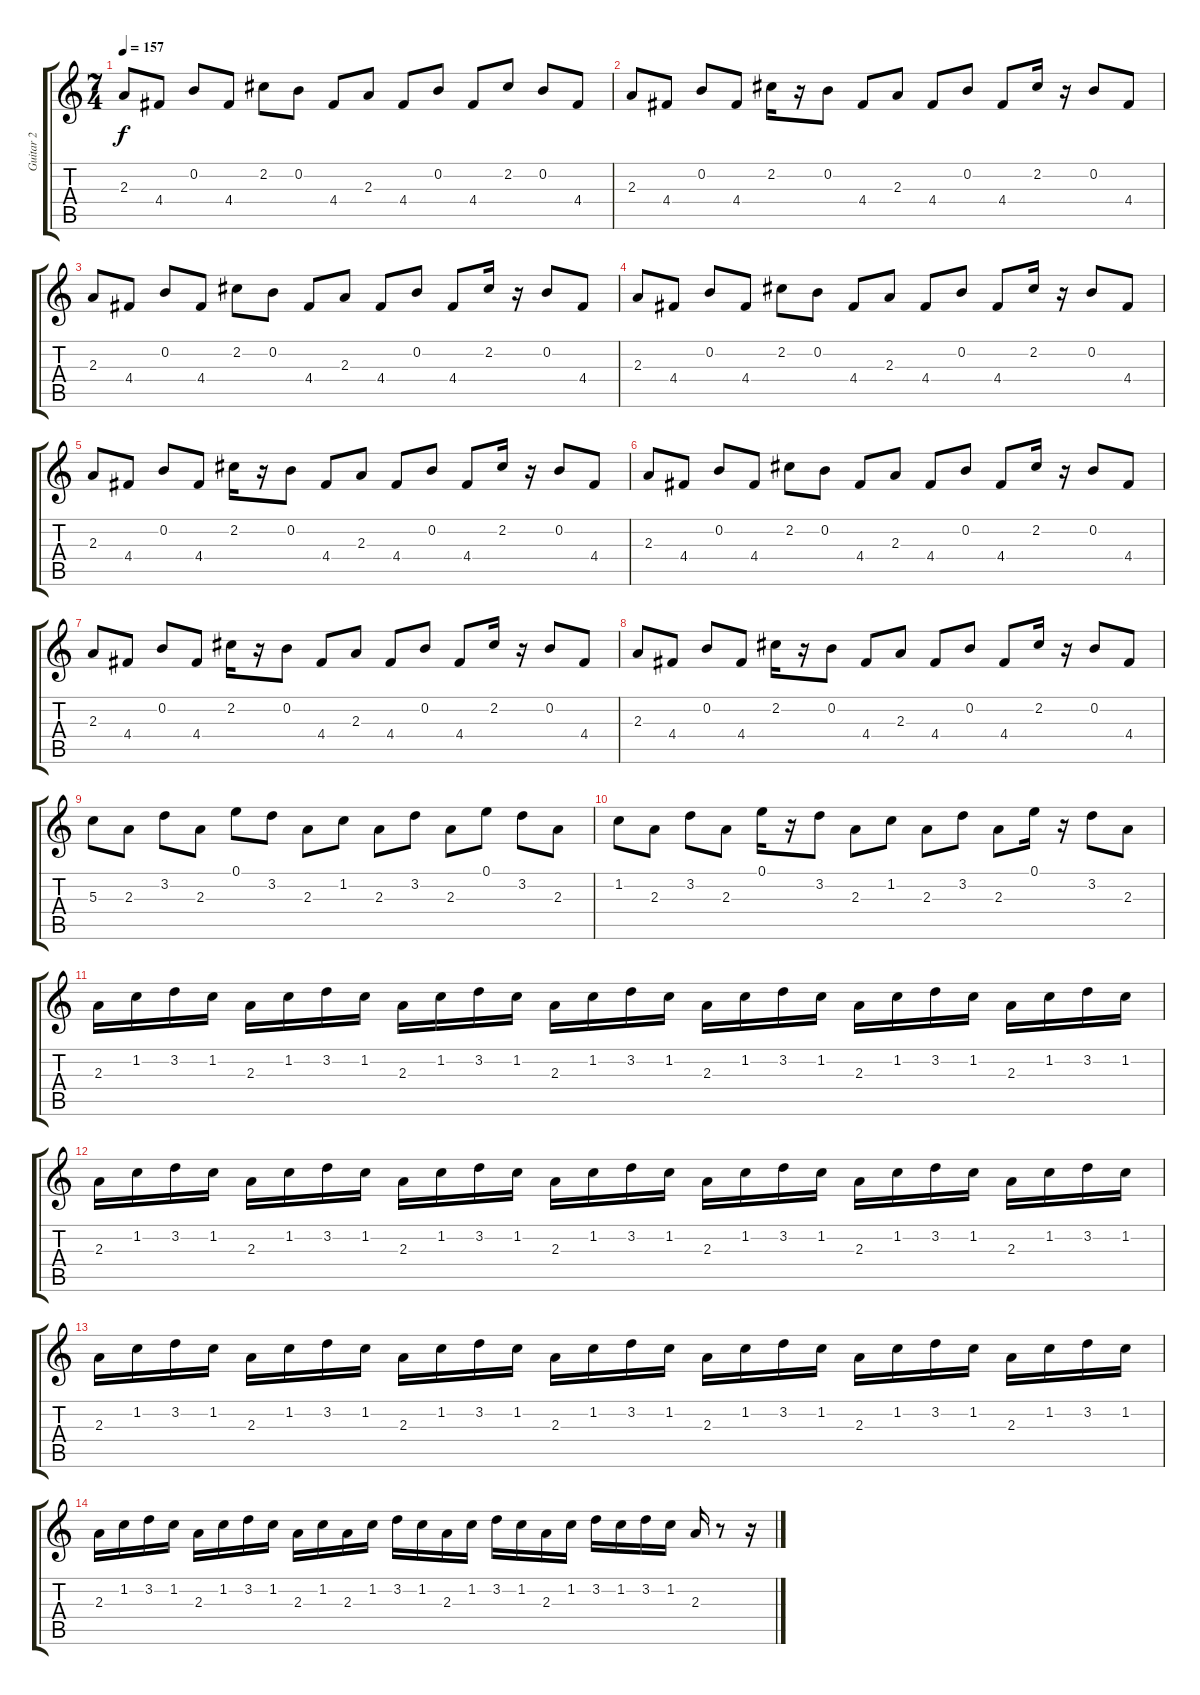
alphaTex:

\track ("Guitar 2" "Guitar 2") {instrument electricguitarjazz}
\staff {score tabs}
\tuning (E4 B3 G3 D3 A2 E2) {hide}
\ts (7 4)
\tempo 157
\clef g2
\ks c
2.3.8{dy f} 4.4.8 0.2.8 4.4.8 2.2.8 0.2.8 4.4.8 2.3.8 4.4.8 0.2.8 4.4.8 2.2.8 0.2.8 4.4.8 |
2.3.8 4.4.8 0.2.8 4.4.8 2.2.16 r.16 0.2.8 4.4.8 2.3.8 4.4.8 0.2.8 4.4.8 2.2.16 r.16 0.2.8 4.4.8 |
2.3.8 4.4.8 0.2.8 4.4.8 2.2.8 0.2.8 4.4.8 2.3.8 4.4.8 0.2.8 4.4.8 2.2.16 r.16 0.2.8 4.4.8 |
2.3.8 4.4.8 0.2.8 4.4.8 2.2.8 0.2.8 4.4.8 2.3.8 4.4.8 0.2.8 4.4.8 2.2.16 r.16 0.2.8 4.4.8 |
2.3.8 4.4.8 0.2.8 4.4.8 2.2.16 r.16 0.2.8 4.4.8 2.3.8 4.4.8 0.2.8 4.4.8 2.2.16 r.16 0.2.8 4.4.8 |
2.3.8 4.4.8 0.2.8 4.4.8 2.2.8 0.2.8 4.4.8 2.3.8 4.4.8 0.2.8 4.4.8 2.2.16 r.16 0.2.8 4.4.8 |
2.3.8 4.4.8 0.2.8 4.4.8 2.2.16 r.16 0.2.8 4.4.8 2.3.8 4.4.8 0.2.8 4.4.8 2.2.16 r.16 0.2.8 4.4.8 |
2.3.8 4.4.8 0.2.8 4.4.8 2.2.16 r.16 0.2.8 4.4.8 2.3.8 4.4.8 0.2.8 4.4.8 2.2.16 r.16 0.2.8 4.4.8 |
5.3.8 2.3.8 3.2.8 2.3.8 0.1.8 3.2.8 2.3.8 1.2.8 2.3.8 3.2.8 2.3.8 0.1.8 3.2.8 2.3.8 |
1.2.8 2.3.8 3.2.8 2.3.8 0.1.16 r.16 3.2.8 2.3.8 1.2.8 2.3.8 3.2.8 2.3.8 0.1.16 r.16 3.2.8 2.3.8 |
2.3.16 1.2.16 3.2.16 1.2.16 2.3.16 1.2.16 3.2.16 1.2.16 2.3.16 1.2.16 3.2.16 1.2.16 2.3.16 1.2.16 3.2.16 1.2.16 2.3.16 1.2.16 3.2.16 1.2.16 2.3.16 1.2.16 3.2.16 1.2.16 2.3.16 1.2.16 3.2.16 1.2.16 |
2.3.16 1.2.16 3.2.16 1.2.16 2.3.16 1.2.16 3.2.16 1.2.16 2.3.16 1.2.16 3.2.16 1.2.16 2.3.16 1.2.16 3.2.16 1.2.16 2.3.16 1.2.16 3.2.16 1.2.16 2.3.16 1.2.16 3.2.16 1.2.16 2.3.16 1.2.16 3.2.16 1.2.16 |
2.3.16 1.2.16 3.2.16 1.2.16 2.3.16 1.2.16 3.2.16 1.2.16 2.3.16 1.2.16 3.2.16 1.2.16 2.3.16 1.2.16 3.2.16 1.2.16 2.3.16 1.2.16 3.2.16 1.2.16 2.3.16 1.2.16 3.2.16 1.2.16 2.3.16 1.2.16 3.2.16 1.2.16 |
2.3.16 1.2.16 3.2.16 1.2.16 2.3.16 1.2.16 3.2.16 1.2.16 2.3.16 1.2.16 2.3.16 1.2.16 3.2.16 1.2.16 2.3.16 1.2.16 3.2.16 1.2.16 2.3.16 1.2.16 3.2.16 1.2.16 3.2.16 1.2.16 2.3.16 r.8 r.16
